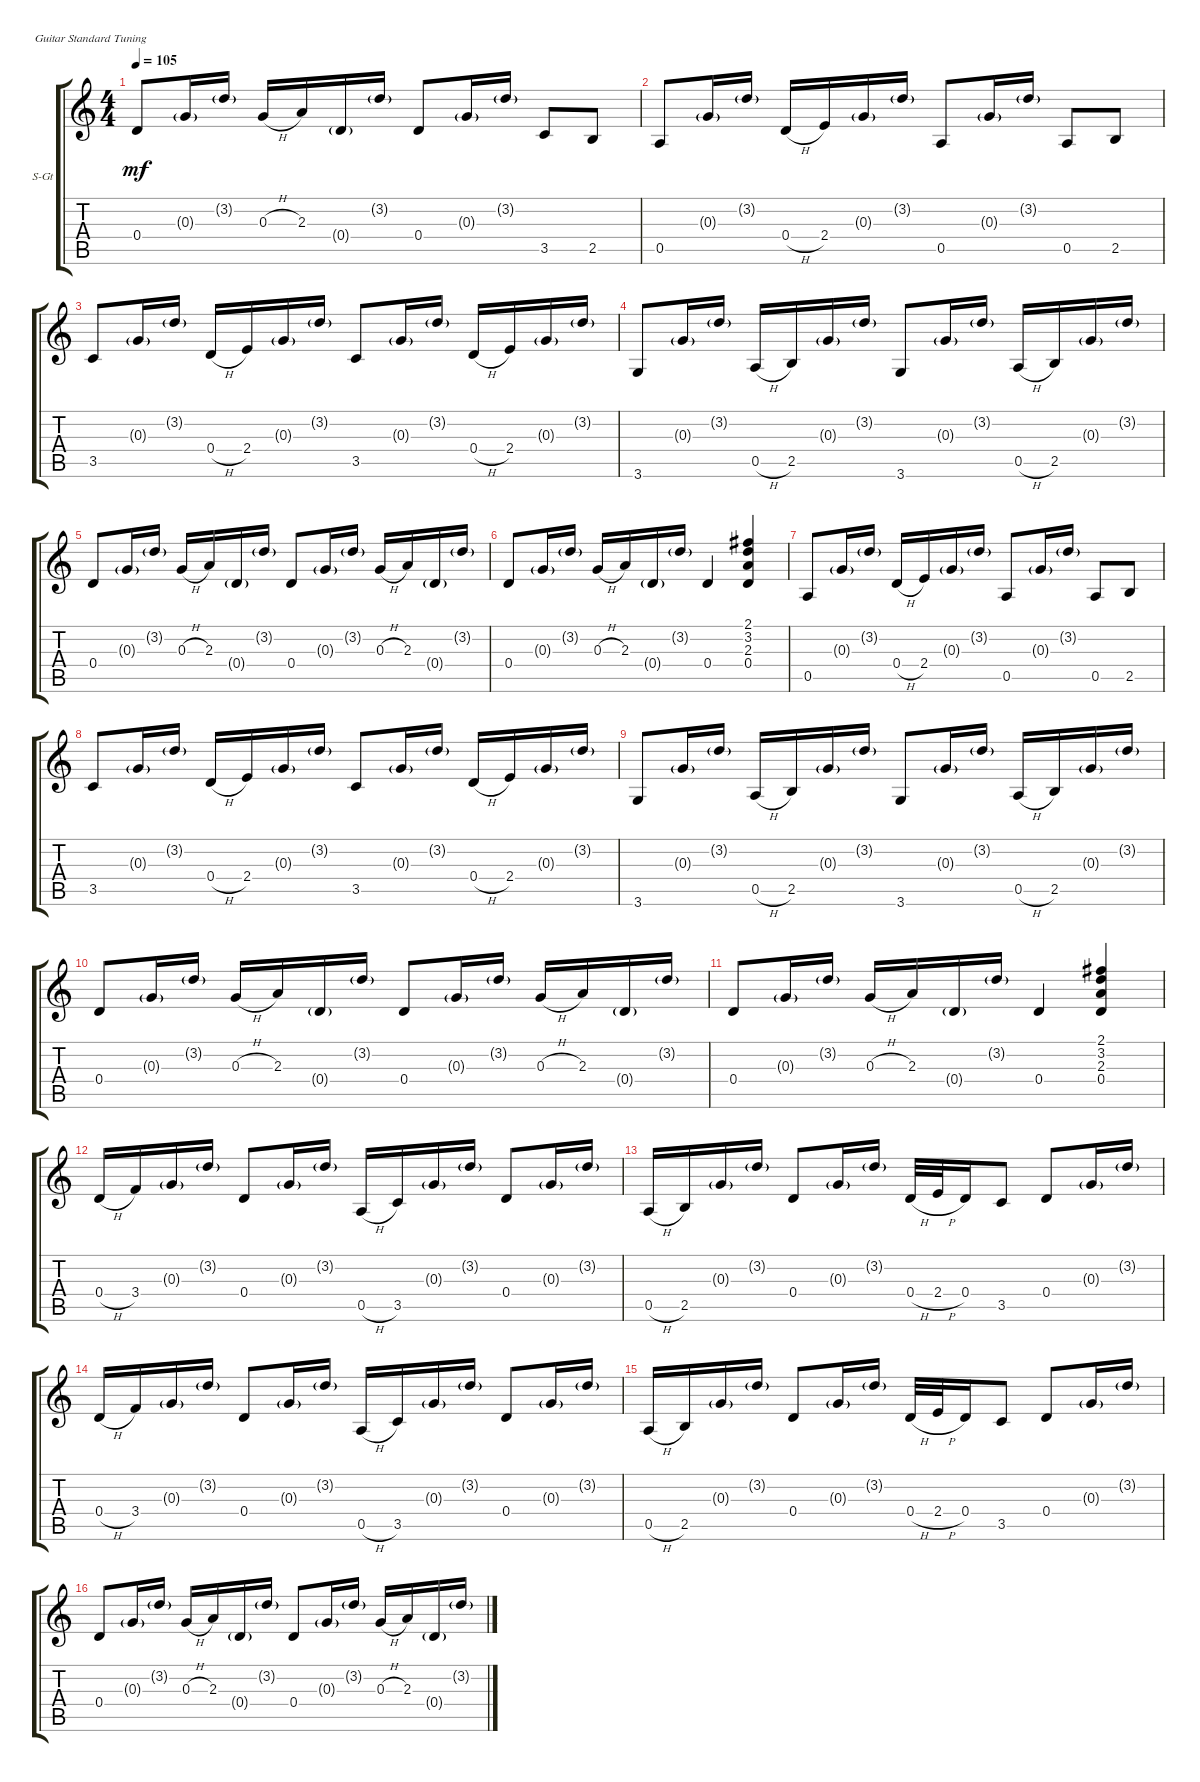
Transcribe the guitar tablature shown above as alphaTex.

\defaultSystemsLayout 4
\bracketExtendMode groupsimilarinstruments
\firstSystemTrackNameOrientation horizontal
\otherSystemsTrackNameOrientation horizontal
\track ("Steel Guitar" "S-Gt") {instrument acousticguitarsteel}
\staff {score tabs}
\tuning (E4 B3 G3 D3 A2 E2)
\ts (4 4)
\tempo 105
\clef g2
\ks c
0.4.8{dy mf} 0.3{g}.16 3.2{g}.16 0.3{h}.16 2.3.16 0.4{g}.16 3.2{g}.16 0.4.8 0.3{g}.16 3.2{g}.16 3.5.8 2.5.8 |
0.5.8 0.3{g}.16 3.2{g}.16 0.4{h}.16 2.4.16 0.3{g}.16 3.2{g}.16 0.5.8 0.3{g}.16 3.2{g}.16 0.5.8 2.5.8 |
3.5.8 0.3{g}.16 3.2{g}.16 0.4{h}.16 2.4.16 0.3{g}.16 3.2{g}.16 3.5.8 0.3{g}.16 3.2{g}.16 0.4{h}.16 2.4.16 0.3{g}.16 3.2{g}.16 |
3.6.8 0.3{g}.16 3.2{g}.16 0.5{h}.16 2.5.16 0.3{g}.16 3.2{g}.16 3.6.8 0.3{g}.16 3.2{g}.16 0.5{h}.16 2.5.16 0.3{g}.16 3.2{g}.16 |
0.4.8 0.3{g}.16 3.2{g}.16 0.3{h}.16 2.3.16 0.4{g}.16 3.2{g}.16 0.4.8 0.3{g}.16 3.2{g}.16 0.3{h}.16 2.3.16 0.4{g}.16 3.2{g}.16 |
0.4.8 0.3{g}.16 3.2{g}.16 0.3{h}.16 2.3.16 0.4{g}.16 3.2{g}.16 0.4.4 (0.4 2.3 3.2 2.1).4 |
0.5.8 0.3{g}.16 3.2{g}.16 0.4{h}.16 2.4.16 0.3{g}.16 3.2{g}.16 0.5.8 0.3{g}.16 3.2{g}.16 0.5.8 2.5.8 |
3.5.8 0.3{g}.16 3.2{g}.16 0.4{h}.16 2.4.16 0.3{g}.16 3.2{g}.16 3.5.8 0.3{g}.16 3.2{g}.16 0.4{h}.16 2.4.16 0.3{g}.16 3.2{g}.16 |
3.6.8 0.3{g}.16 3.2{g}.16 0.5{h}.16 2.5.16 0.3{g}.16 3.2{g}.16 3.6.8 0.3{g}.16 3.2{g}.16 0.5{h}.16 2.5.16 0.3{g}.16 3.2{g}.16 |
0.4.8 0.3{g}.16 3.2{g}.16 0.3{h}.16 2.3.16 0.4{g}.16 3.2{g}.16 0.4.8 0.3{g}.16 3.2{g}.16 0.3{h}.16 2.3.16 0.4{g}.16 3.2{g}.16 |
0.4.8 0.3{g}.16 3.2{g}.16 0.3{h}.16 2.3.16 0.4{g}.16 3.2{g}.16 0.4.4 (0.4 2.3 3.2 2.1).4 |
0.4{h}.16 3.4.16 0.3{g}.16 3.2{g}.16 0.4.8 0.3{g}.16 3.2{g}.16 0.5{h}.16 3.5.16 0.3{g}.16 3.2{g}.16 0.4.8 0.3{g}.16 3.2{g}.16 |
0.5{h}.16 2.5.16 0.3{g}.16 3.2{g}.16 0.4.8 0.3{g}.16 3.2{g}.16 0.4{h}.32 2.4{h}.32 0.4.16 3.5.8 0.4.8 0.3{g}.16 3.2{g}.16 |
0.4{h}.16 3.4.16 0.3{g}.16 3.2{g}.16 0.4.8 0.3{g}.16 3.2{g}.16 0.5{h}.16 3.5.16 0.3{g}.16 3.2{g}.16 0.4.8 0.3{g}.16 3.2{g}.16 |
0.5{h}.16 2.5.16 0.3{g}.16 3.2{g}.16 0.4.8 0.3{g}.16 3.2{g}.16 0.4{h}.32 2.4{h}.32 0.4.16 3.5.8 0.4.8 0.3{g}.16 3.2{g}.16 |
0.4.8 0.3{g}.16 3.2{g}.16 0.3{h}.16 2.3.16 0.4{g}.16 3.2{g}.16 0.4.8 0.3{g}.16 3.2{g}.16 0.3{h}.16 2.3.16 0.4{g}.16 3.2{g}.16
